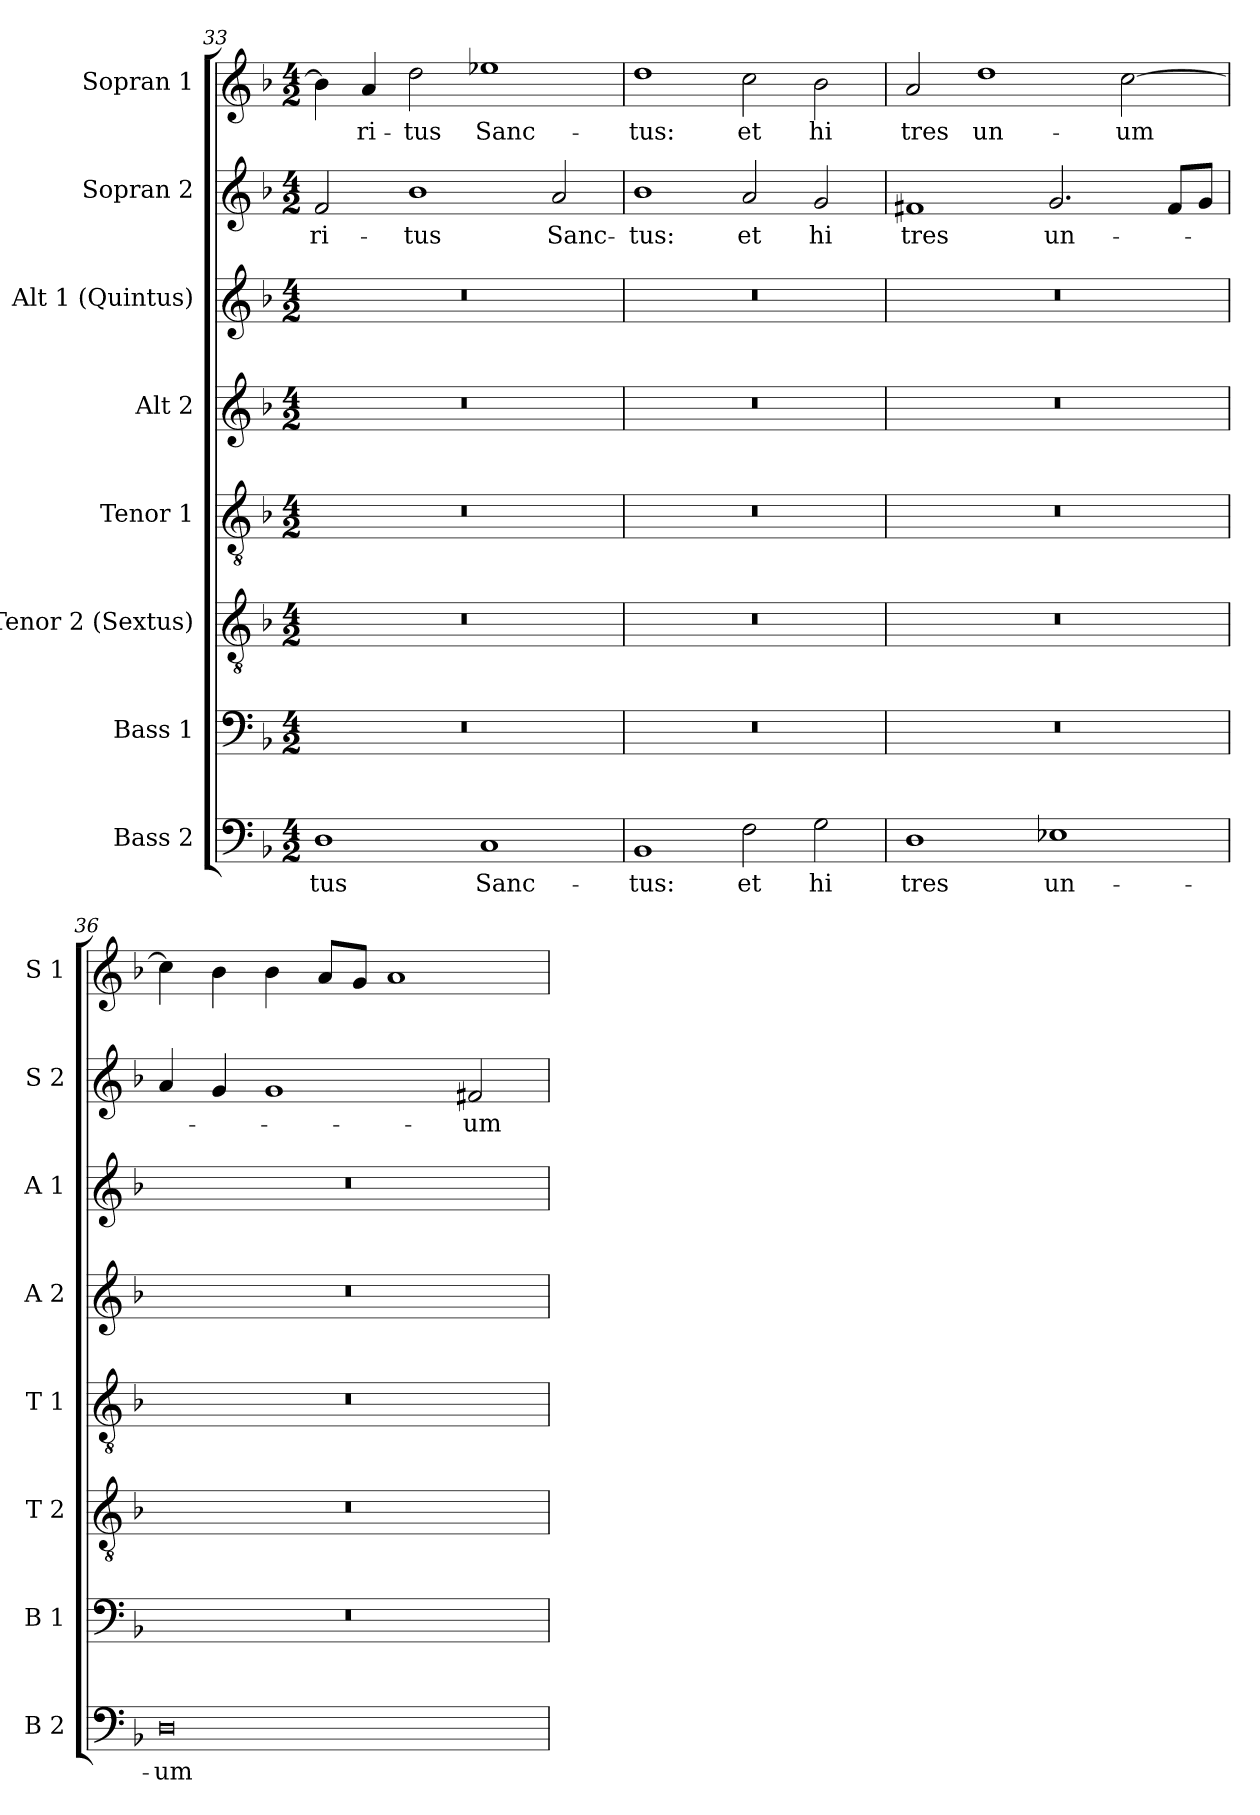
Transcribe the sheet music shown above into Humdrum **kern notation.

**kern	**text	**kern	**kern	**kern	**kern	**kern	**kern	**text	**kern	**text
*part8	*part8	*part7	*part6	*part5	*part4	*part3	*part2	*part2	*part1	*part1
*staff8	*staff8	*staff7	*staff6	*staff5	*staff4	*staff3	*staff2	*staff2	*staff1	*staff1
*I"Bass 2	*	*I"Bass 1	*I"Tenor 2 (Sextus)	*I"Tenor 1	*I"Alt 2	*I"Alt 1 (Quintus)	*I"Sopran 2	*	*I"Sopran 1	*
*I'B 2	*	*I'B 1	*I'T 2	*I'T 1	*I'A 2	*I'A 1	*I'S 2	*	*I'S 1	*
*clefF4	*	*clefF4	*clefGv2	*clefGv2	*clefG2	*clefG2	*clefG2	*	*clefG2	*
*k[b-]	*	*k[b-]	*k[b-]	*k[b-]	*k[b-]	*k[b-]	*k[b-]	*	*k[b-]	*
*M4/2	*	*M4/2	*M4/2	*M4/2	*M4/2	*M4/2	*M4/2	*	*M4/2	*
=33	=33	=33	=33	=33	=33	=33	=33	=33	=33	=33
1D	-tus	0r	0r	0r	0r	0r	2f/	-ri-	4b-\]	.
.	.	.	.	.	.	.	.	.	4a/	-ri-
.	.	.	.	.	.	.	1b-	-tus	2dd\	-tus
1C	Sanc-	.	.	.	.	.	.	.	1ee-X	Sanc-
.	.	.	.	.	.	.	2a/	Sanc-	.	.
=34	=34	=34	=34	=34	=34	=34	=34	=34	=34	=34
1BB-	-tus:	0r	0r	0r	0r	0r	1b-	-tus:	1dd	-tus:
2F\	et	.	.	.	.	.	2a/	et	2cc\	et
2G\	hi	.	.	.	.	.	2g/	hi	2b-\	hi
=35	=35	=35	=35	=35	=35	=35	=35	=35	=35	=35
1D	tres	0r	0r	0r	0r	0r	1f#X	tres	2a/	tres
.	.	.	.	.	.	.	.	.	1dd	un-
1E-X	un-	.	.	.	.	.	2.g/	un-	.	.
.	.	.	.	.	.	.	.	.	[2cc\	-um
.	.	.	.	.	.	.	8f#/L	.	.	.
.	.	.	.	.	.	.	8g/J	.	.	.
=36	=36	=36	=36	=36	=36	=36	=36	=36	=36	=36
0D	-um	0r	0r	0r	0r	0r	4a/	.	4cc\]	.
.	.	.	.	.	.	.	4g/	.	4b-\	.
.	.	.	.	.	.	.	1g	.	4b-\	.
.	.	.	.	.	.	.	.	.	8a/L	.
.	.	.	.	.	.	.	.	.	8g/J	.
.	.	.	.	.	.	.	.	.	1a	.
.	.	.	.	.	.	.	2f#X/	-um	.	.
=	=	=	=	=	=	=	=	=	=	=
*-	*-	*-	*-	*-	*-	*-	*-	*-	*-	*-
